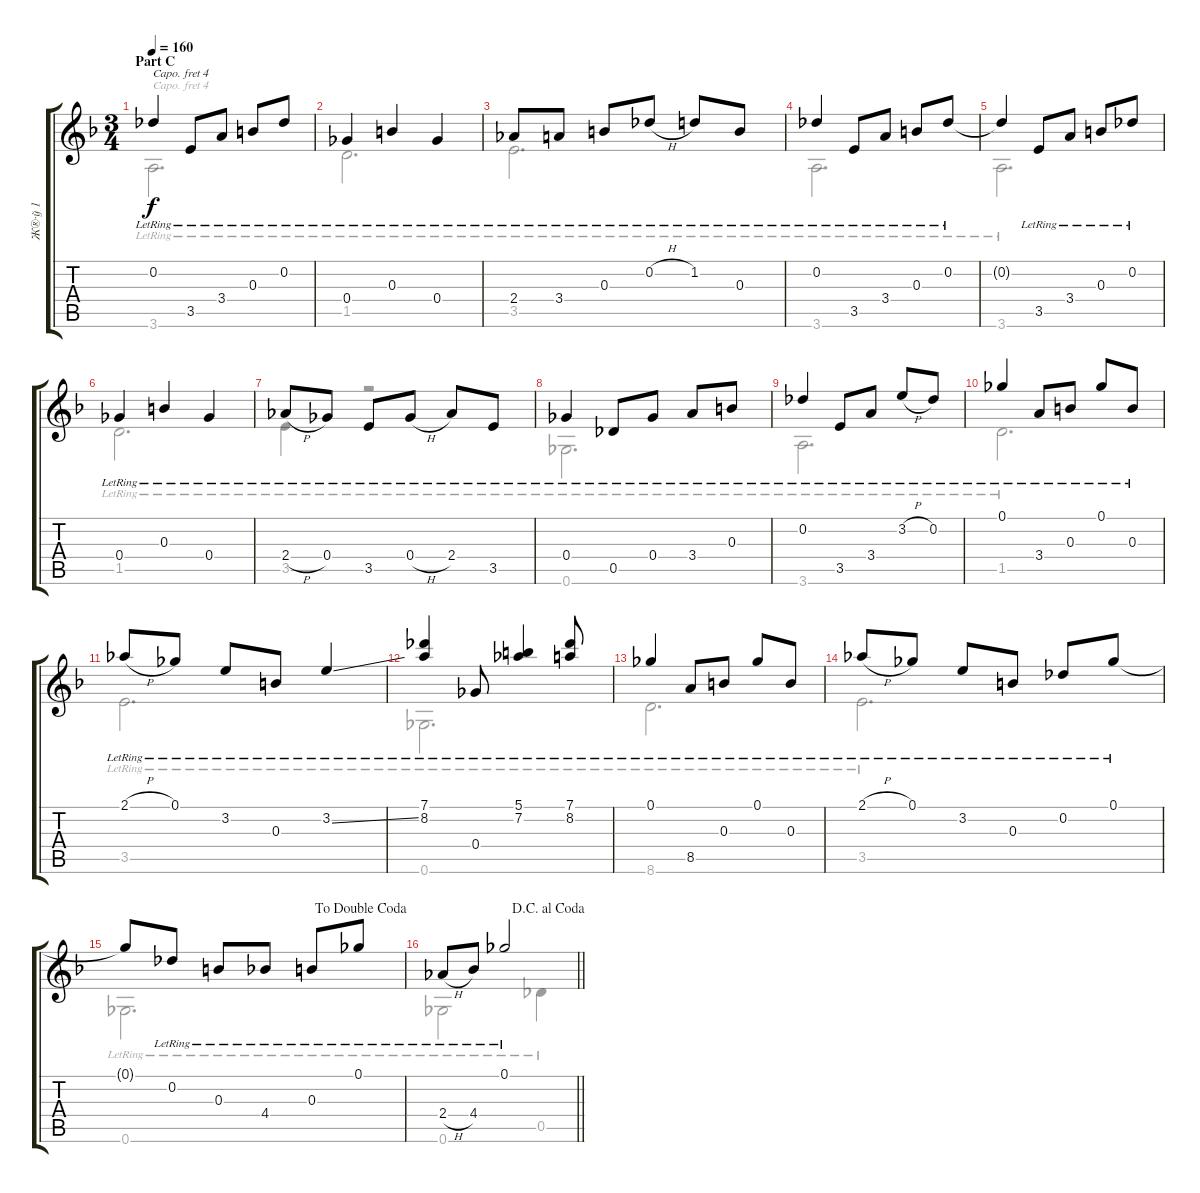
\track ("Ж®·ў 1" "Ж®·ў 1") {instrument acousticguitarsteel}
\staff {score tabs}
\capo 4
\tuning (D4 A3 G3 D3 A2 D2) {hide}
\voice
\ts (3 4)
\section ("" "Part C")
\tempo 160
\clef g2
\ks f
0.2{lr}.4{dy f} 3.5{lr}.8 3.4{lr}.8 0.3{lr}.8 0.2{lr}.8 |
0.4{lr}.4 0.3{lr}.4 0.4{lr}.4 |
2.4{lr}.8 3.4{lr}.8 0.3{lr}.8 0.2{h lr}.8 1.2{lr}.8 0.3{lr}.8 |
0.2{lr}.4 3.5{lr}.8 3.4{lr}.8 0.3{lr}.8 0.2{lr}.8 |
0.2{t}.4 3.5{lr}.8 3.4{lr}.8 0.3{lr}.8 0.2{lr}.8 |
0.4{lr}.4 0.3{lr}.4 0.4{lr}.4 |
2.4{h lr}.8 0.4{lr}.8 3.5{lr}.8 0.4{h lr}.8 2.4{lr}.8 3.5{lr}.8 |
0.4{lr}.4 0.5{lr}.8 0.4{lr}.8 3.4{lr}.8 0.3{lr}.8 |
0.2{lr}.4 3.5{lr}.8 3.4{lr}.8 3.2{h lr}.8 0.2{lr}.8 |
0.1{lr}.4 3.4{lr}.8 0.3{lr}.8 0.1{lr}.8 0.3{lr}.8 |
2.1{h lr}.8 0.1{lr}.8 3.2{lr}.8 0.3{lr}.8 3.2{ss lr}.4 |
(7.1{lr} 8.2{lr}).4 0.4{lr}.8 (5.1{lr} 7.2{lr}).4 (7.1{lr} 8.2{lr}).8 |
0.1{lr}.4 8.5{lr}.8 0.3{lr}.8 0.1{lr}.8 0.3{lr}.8 |
2.1{h lr}.8 0.1{lr}.8 3.2{lr}.8 0.3{lr}.8 0.2{lr}.8 0.1{lr}.8 |
\jump dadoublecoda
0.1{t}.8 0.2{lr}.8 0.3{lr}.8 4.4{lr}.8 0.3{lr}.8 0.1{lr}.8 |
\jump dacapoalcoda
\barLineRight lightlight
2.4{h lr}.8 4.4{lr}.8 0.1{lr}.2
\voice
\clef g2
\ottava regular
\simile none
\ks f
3.6{lr}.2{d dy f} |
1.5{lr}.2{d} |
3.5{lr}.2{d} |
3.6{lr}.2{d} |
3.6{lr}.2{d} |
1.5{lr}.2{d} |
3.5{lr}.4 r.2 |
0.6{lr}.2{d} |
3.6{lr}.2{d} |
1.5{lr}.2{d} |
3.5{lr}.2{d} |
0.6{lr}.2{d} |
8.6{lr}.2{d} |
3.5{lr}.2{d} |
0.6{lr}.2{d} |
\barLineRight lightlight
0.6{lr}.2 0.5{lr}.4
